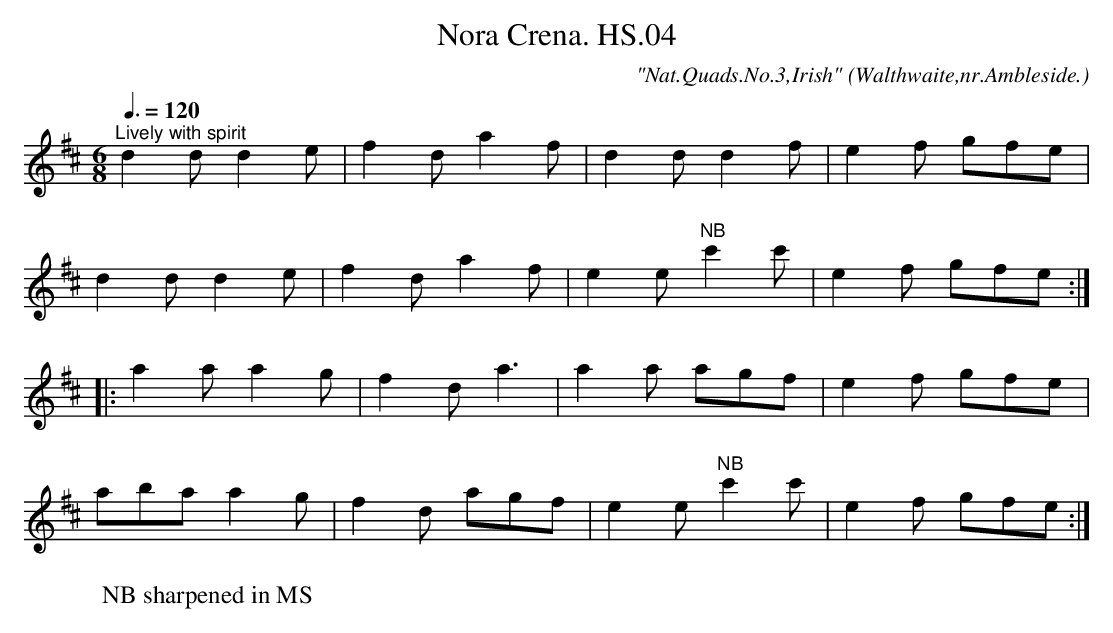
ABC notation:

X:1
T:Nora Crena. HS.04
C:"Nat.Quads.No.3,Irish"
L:1/8
M:6/8
O:Walthwaite,nr.Ambleside.
Q:3/8=120
K:D
"^Lively with spirit"d2dd2e|f2da2f|d2dd2f|e2f gfe|!
d2dd2e|f2da2f|e2e "NB"c'2c'|e2f gfe:|!
|:a2aa2g|f2da3|a2a agf|e2f gfe|!
aba a2g|f2d agf|e2e"NB" c'2c'|e2f gfe:|
W:NB sharpened in MS
